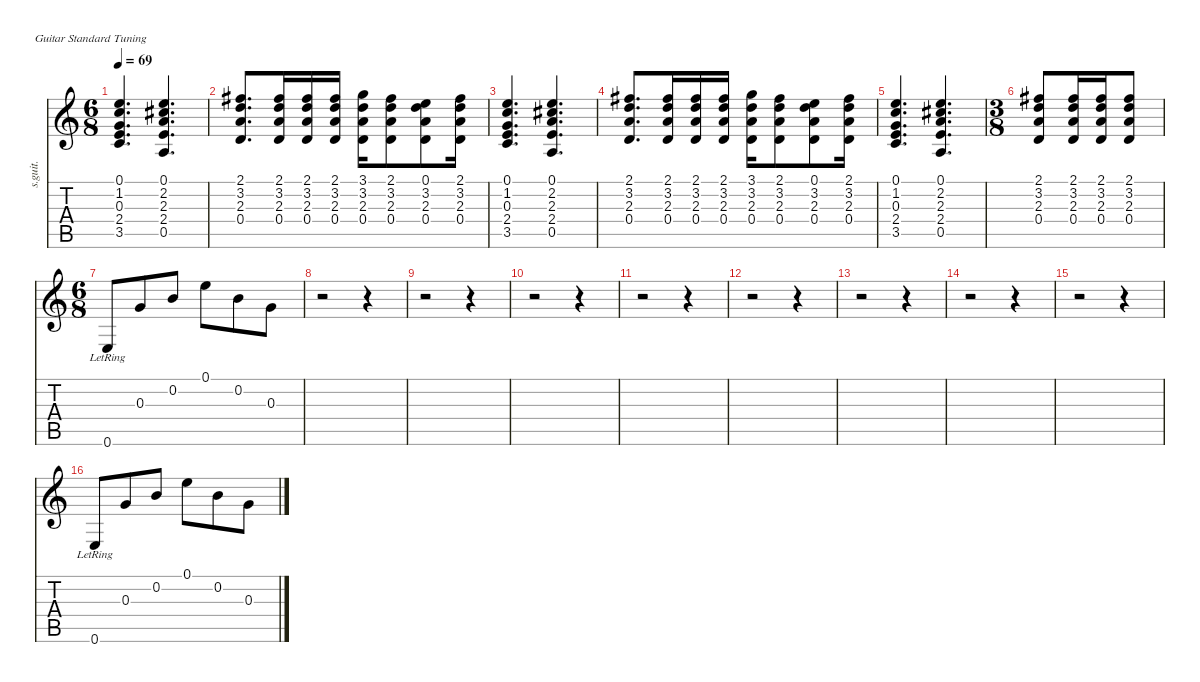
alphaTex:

\defaultSystemsLayout 4
\hideDynamics
\bracketExtendMode nobrackets
\track ("Guitar I (clean)" "s.guit.") {instrument acousticguitarsteel}
\staff {score tabs}
\tuning (E4 B3 G3 D3 A2 E2)
\ts (6 8)
\tempo 69
\clef g2
\ks c
(0.1 1.2 0.3 2.4 3.5).4{d dy f beam Up} (0.1 2.2{acc #} 2.3 2.4 0.5).4{d beam Up} |
(2.1{acc #} 3.2 2.3 0.4).8{d beam Up} (2.1{acc #} 3.2 2.3 0.4).16{beam Up} (2.1{acc #} 3.2 2.3 0.4).16{beam Up} (2.1{acc #} 3.2 2.3 0.4).16{beam Up} (3.1 3.2 2.3 0.4).16{beam Down} (2.1{acc #} 3.2 2.3 0.4).8{beam Down} (0.1 3.2 2.3 0.4).8{beam Down} (2.1{acc #} 3.2 2.3 0.4).16{beam Down} |
(0.1 1.2 0.3 2.4 3.5).4{d beam Up} (0.1 2.2{acc #} 2.3 2.4 0.5).4{d beam Up} |
(2.1{acc #} 3.2 2.3 0.4).8{d beam Up} (2.1{acc #} 3.2 2.3 0.4).16{beam Up} (2.1{acc #} 3.2 2.3 0.4).16{beam Up} (2.1{acc #} 3.2 2.3 0.4).16{beam Up} (3.1 3.2 2.3 0.4).16{beam Down} (2.1{acc #} 3.2 2.3 0.4).8{beam Down} (0.1 3.2 2.3 0.4).8{beam Down} (2.1{acc #} 3.2 2.3 0.4).16{beam Down} |
(0.1 1.2 0.3 2.4 3.5).4{d beam Up} (0.1 2.2{acc #} 2.3 2.4 0.5).4{d beam Up} |
\ts (3 8)
(2.1{acc #} 3.2 2.3 0.4).8{beam Up} (2.1{acc #} 3.2 2.3 0.4).16{beam Up} (2.1{acc #} 3.2 2.3 0.4).16{beam Up} (2.1{acc #} 3.2 2.3 0.4).8{beam Up} |
\ts (6 8)
0.6{lr}.8{beam Up} 0.3.8{beam Up} 0.2.8{beam Up} 0.1.8{beam Down} 0.2.8{beam Down} 0.3.8{beam Down} |
r.2{beam Down} r.4{beam Down} |
r.2{beam Down} r.4{beam Down} |
r.2{beam Down} r.4{beam Down} |
r.2{beam Down} r.4{beam Down} |
r.2{beam Down} r.4{beam Down} |
r.2{beam Down} r.4{beam Down} |
r.2{beam Down} r.4{beam Down} |
r.2{beam Down} r.4{beam Down} |
0.6{lr}.8{beam Up} 0.3.8{beam Up} 0.2.8{beam Up} 0.1.8{beam Down} 0.2.8{beam Down} 0.3.8{beam Down}
